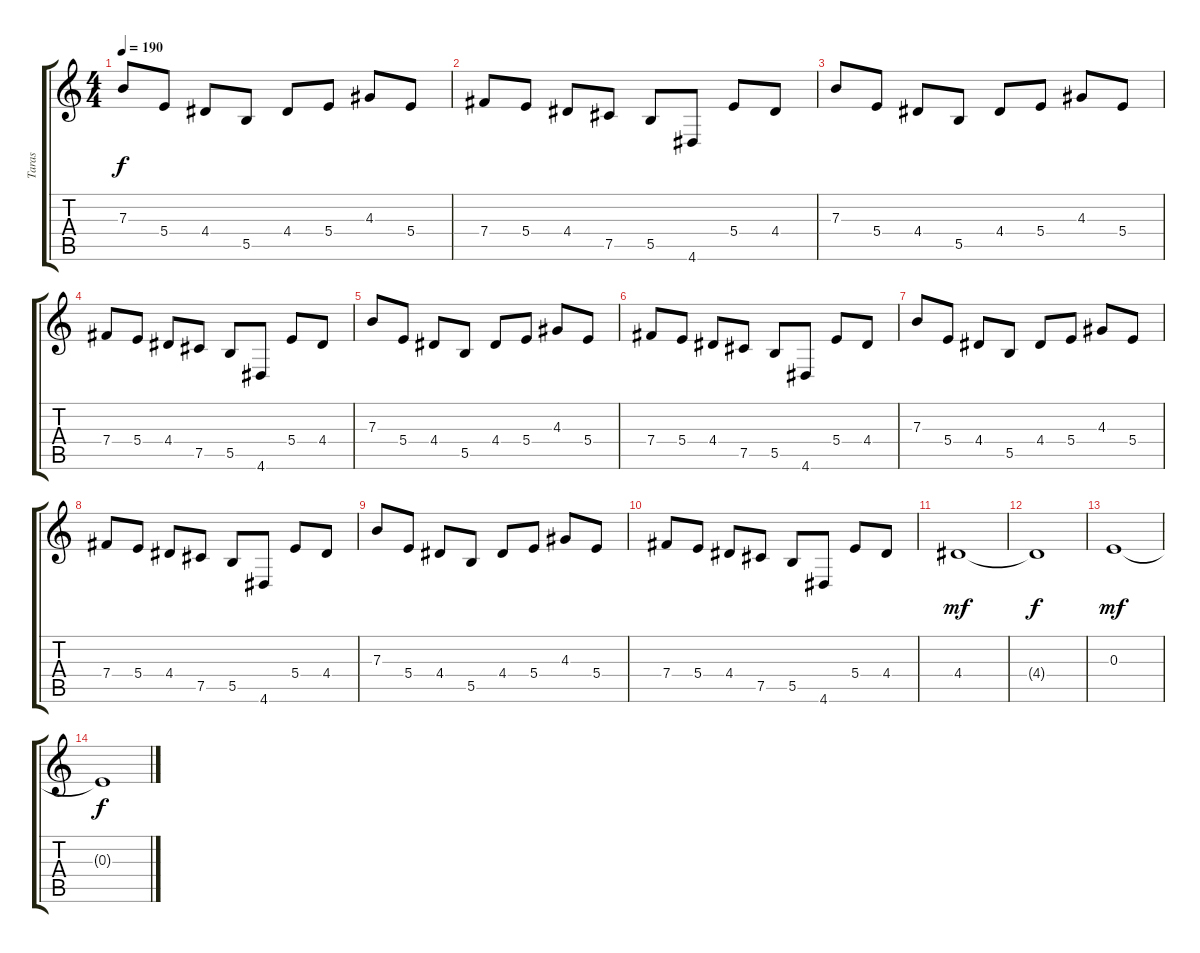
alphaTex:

\track ("Taras" "Taras") {instrument overdrivenguitar}
\staff {score tabs}
\tuning (Db4 Ab3 E3 B2 Gb2 B1) {hide}
\ts (4 4)
\tempo 190
\clef g2
\ks c
7.3.8{dy f} 5.4.8 4.4.8 5.5.8 4.4.8 5.4.8 4.3.8 5.4.8 |
7.4.8 5.4.8 4.4.8 7.5.8 5.5.8 4.6.8 5.4.8 4.4.8 |
7.3.8 5.4.8 4.4.8 5.5.8 4.4.8 5.4.8 4.3.8 5.4.8 |
7.4.8 5.4.8 4.4.8 7.5.8 5.5.8 4.6.8 5.4.8 4.4.8 |
7.3.8 5.4.8 4.4.8 5.5.8 4.4.8 5.4.8 4.3.8 5.4.8 |
7.4.8 5.4.8 4.4.8 7.5.8 5.5.8 4.6.8 5.4.8 4.4.8 |
7.3.8 5.4.8 4.4.8 5.5.8 4.4.8 5.4.8 4.3.8 5.4.8 |
7.4.8 5.4.8 4.4.8 7.5.8 5.5.8 4.6.8 5.4.8 4.4.8 |
7.3.8 5.4.8 4.4.8 5.5.8 4.4.8 5.4.8 4.3.8 5.4.8 |
7.4.8 5.4.8 4.4.8 7.5.8 5.5.8 4.6.8 5.4.8 4.4.8 |
4.4.1{dy mf} |
4.4{t}.1{dy f} |
0.3.1{dy mf} |
0.3{t}.1{dy f}
